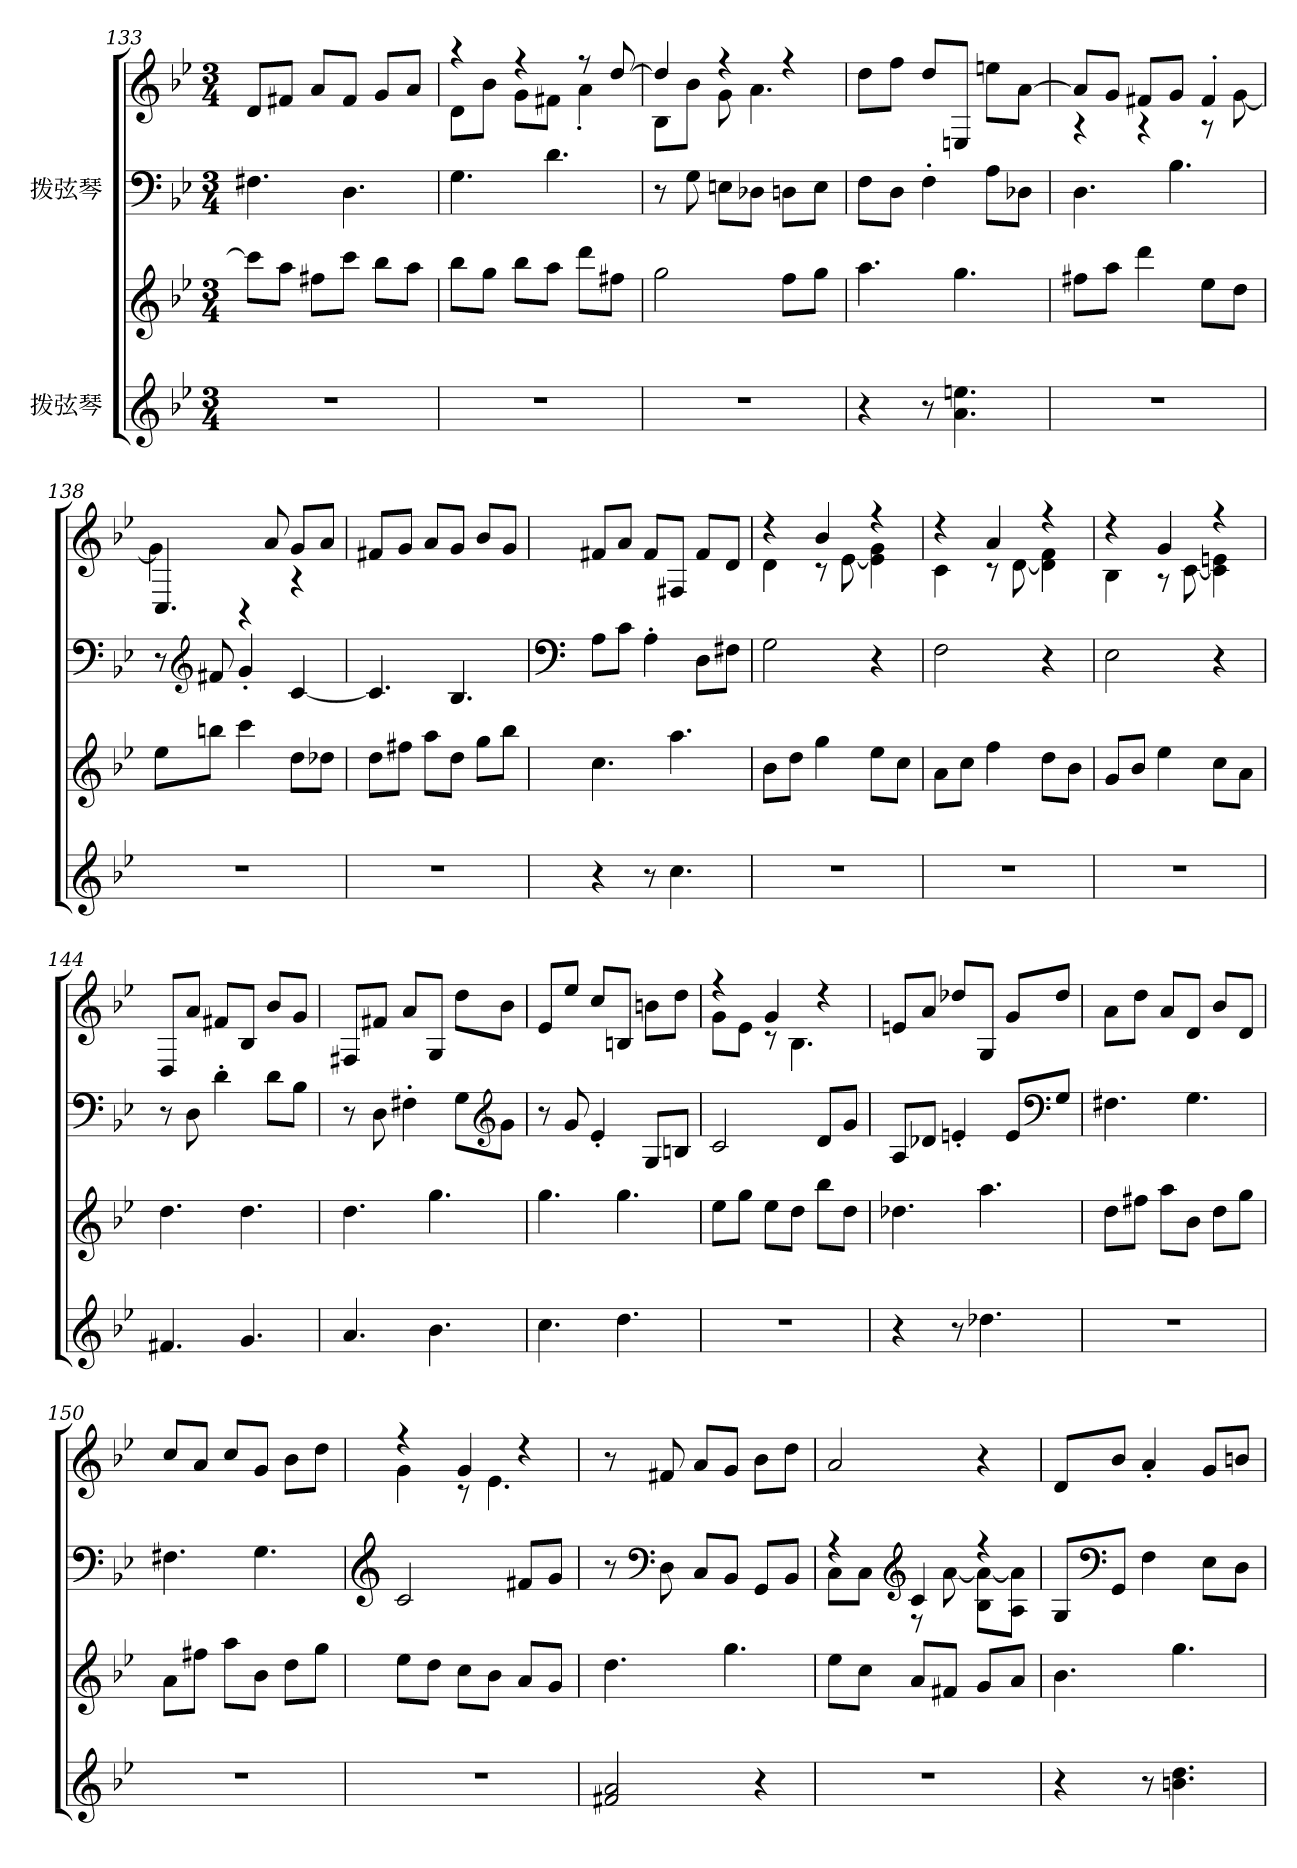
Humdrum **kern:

**kern	**kern	**kern	**kern
*part2	*part2	*part1	*part1
*staff4	*staff3	*staff2	*staff1
*I"拨弦琴	*	*I"拨弦琴	*
*clefG2	*clefG2	*clefF4	*clefG2
*k[b-e-]	*k[b-e-]	*k[b-e-]	*k[b-e-]
*M3/4	*M3/4	*M3/4	*M3/4
=133	=133	=133	=133
2.r	8ccc\L]	4.F#X\	8d/L
.	8aa\J	.	8f#X/J
.	8ff#X\L	.	8a/L
.	8ccc\J	4.D\	8f#/J
.	8bb-\L	.	8g/L
.	8aa\J	.	8a/J
=134	=134	=134	=134
*	*	*	*^
2.r	8bb-\L	4.G\	4r	8d\L
.	8gg\J	.	.	8b-\J
.	8bb-\L	.	4r	8g\L
.	8aa\J	4.d\	.	8f#X\J
.	8ddd\L	.	8r	4a'\
.	8ff#X\J	.	[8dd/	.
=135	=135	=135	=135	=135
2.r	2gg\	8r	4dd/]	8B-\L
.	.	8G\	.	8b-\J
.	.	8En\L	4r	8g\
.	.	8D-X\J	.	4.a\
.	8ff\L	8Dn\L	4r	.
.	8gg\J	8E\J	.	.
*	*	*	*v	*v
!!LO:PB:g=z
=136	=136	=136	=136
4r	4.aa\	8F\L	8dd\L
.	.	8D\J	8ff\J
8r	.	4F'\	8dd/L
4.a\ 4.een\	4.gg\	.	8En/J
.	.	8A\L	8een\L
.	.	8D-X\J	[8a\J
=137	=137	=137	=137
*	*	*	*^
2.r	8ff#X\L	4.D\	8a/L]	4r
.	8aa\J	.	8g/J	.
.	4ddd\	.	8f#X/L	4r
.	.	4.B-\	8g/J	.
.	8ee-\L	.	4f#'/	8r
.	8dd\J	.	.	[8g\
=138	=138	=138	=138	=138
2.r	8ee-\L	8r	4.C/	4g\]
*	*	*clefG2	*	*
.	8bbn\J	8f#X/	.	.
.	4ccc\	4g'/	.	4r
.	.	.	8a/	.
.	8dd\L	[4c/	8g/L	4r
.	8dd-X\J	.	8a/J	.
*	*	*	*v	*v
=139	=139	=139	=139
2.r	8dd\L	4.c/]	8f#X/L
.	8ff#X\J	.	8g/J
.	8aa\L	.	8a/L
.	8dd\J	4.B-/	8g/J
.	8gg\L	.	8b-/L
.	8bb-\J	.	8g/J
!!LO:LB:g=z
=140	=140	=140	=140
*	*	*clefF4	*
4r	4.cc\	8A\L	8f#X/L
.	.	8c\J	8a/J
8r	.	4A'\	8f#/L
4.cc\	4.aa\	.	8F#X/J
.	.	8D\L	8f#/L
.	.	8F#X\J	8d/J
=141	=141	=141	=141
*	*	*	*^
2.r	8b-\L	2G\	4r	4d\
.	8dd\J	.	.	.
.	4gg\	.	4b-/	8r
.	.	.	.	[8e-\
.	8ee-\L	4r	4r	4e-\] 4g\
.	8cc\J	.	.	.
=142	=142	=142	=142	=142
2.r	8a\L	2F\	4r	4c\
.	8cc\J	.	.	.
.	4ff\	.	4a/	8r
.	.	.	.	[8d\
.	8dd\L	4r	4r	4d\] 4f\
.	8b-\J	.	.	.
=143	=143	=143	=143	=143
2.r	8g/L	2E-\	4r	4B-\
.	8b-/J	.	.	.
.	4ee-\	.	4g/	8r
.	.	.	.	[8c\
.	8cc\L	4r	4r	4c\] 4en\
.	8a\J	.	.	.
*	*	*	*v	*v
=144	=144	=144	=144
4.f#X/	4.dd\	8r	8D/L
.	.	8D\	8a/J
.	.	4d'\	8f#X/L
4.g/	4.dd\	.	8B-/J
.	.	8d\L	8b-/L
.	.	8B-\J	8g/J
!!LO:LB:g=z
=145	=145	=145	=145
4.a/	4.dd\	8r	8F#X/L
.	.	8D\	8f#X/J
.	.	4F#X'\	8a/L
4.b-\	4.gg\	.	8G/J
.	.	8G\L	8dd\L
*	*	*clefG2	*
.	.	8g\J	8b-\J
=146	=146	=146	=146
4.cc\	4.gg\	8r	8e-/L
.	.	8g/	8ee-/J
.	.	4e-'/	8cc/L
4.dd\	4.gg\	.	8Bn/J
.	.	8G/L	8bn\L
.	.	8Bn/J	8dd\J
=147	=147	=147	=147
*	*	*	*^
2.r	8ee-\L	2c/	4r	8g\L
.	8gg\J	.	.	8e-\J
.	8ee-\L	.	4g/	8r
.	8dd\J	.	.	4.B-\
.	8bb-\L	8d/L	4r	.
.	8dd\J	8g/J	.	.
*	*	*	*v	*v
=148	=148	=148	=148
4r	4.dd-X\	8A/L	8en/L
.	.	8d-X/J	8a/J
8r	.	4en'/	8dd-X/L
4.dd-X\	4.aa\	.	8G/J
.	.	8e/L	8g/L
*	*	*clefF4	*
.	.	8G/J	8dd-/J
!!LO:PB:g=z
=149	=149	=149	=149
2.r	8dd\L	4.F#X\	8a\L
.	8ff#X\J	.	8dd\J
.	8aa\L	.	8a/L
.	8b-\J	4.G\	8d/J
.	8dd\L	.	8b-/L
.	8gg\J	.	8d/J
=150	=150	=150	=150
2.r	8a\L	4.F#X\	8cc/L
.	8ff#X\J	.	8a/J
.	8aa\L	.	8cc/L
.	8b-\J	4.G\	8g/J
.	8dd\L	.	8b-\L
.	8gg\J	.	8dd\J
=151	=151	=151	=151
*	*	*clefG2	*
*	*	*	*^
2.r	8ee-\L	2c/	4r	4g\
.	8dd\J	.	.	.
.	8cc\L	.	4g/	8r
.	8b-\J	.	.	4.e-\
.	8a/L	8f#X/L	4r	.
.	8g/J	8g/J	.	.
*	*	*	*v	*v
=152	=152	=152	=152
2f#X/ 2a/	4.dd\	8r	8r
*	*	*clefF4	*
.	.	8D\	8f#X/
.	.	8C/L	8a/L
.	4.gg\	8BB-/J	8g/J
4r	.	8GG/L	8b-\L
.	.	8BB-/J	8dd\J
!!LO:LB:g=z
=153	=153	=153	=153
*	*	*^	*
2.r	8ee-\L	4r	8C\L	2a/
.	8cc\J	.	8C\J	.
*	*	*clefG2	*	*
.	8a/L	4c/	8r	.
.	8f#X/J	.	[8a\	.
.	8g/L	4r	8B-\ 8a\_L	4r
.	8a/J	.	8A\ 8a\]J	.
*	*	*v	*v	*
=154	=154	=154	=154
4r	4.b-\	8G/L	8d/L
*	*	*clefF4	*
.	.	8GG/J	8b-/J
8r	.	4F\	4a'/
4.bn\ 4.dd\	4.gg\	.	.
.	.	8E-\L	8g/L
.	.	8D\J	8bn/J
=	=	=	=
*-	*-	*-	*-
